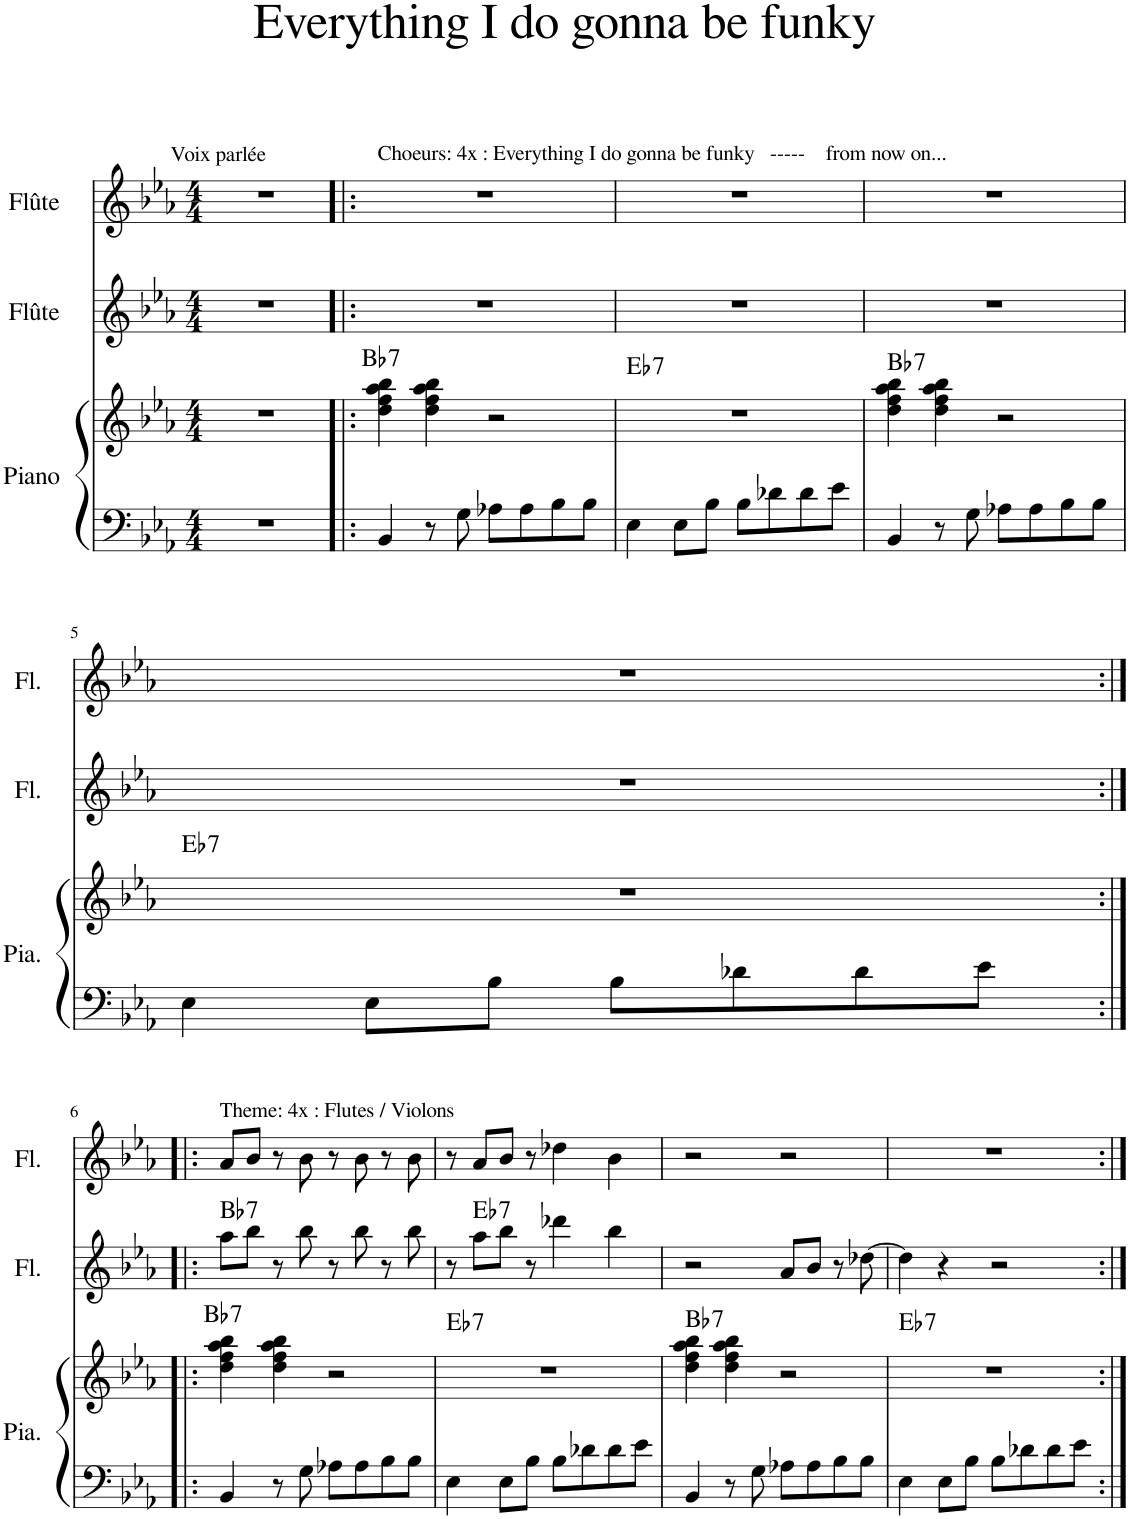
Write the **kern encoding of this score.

**kern	**kern	**harte	**kern	**harte	**kern
*part3	*part3	*part3	*part2	*part2	*part1
*staff4	*staff3	*	*staff2	*	*staff1
*I"Piano	*	*	*I"Flûte	*	*I"Flûte
*I'Pia.	*	*	*I'Fl.	*	*I'Fl.
*clefF4	*clefG2	*	*clefG2	*	*clefG2
*k[b-e-a-]	*k[b-e-a-]	*	*k[b-e-a-]	*	*k[b-e-a-]
*M4/4	*M4/4	*	*M4/4	*	*M4/4
=1	=1	=1	=1	=1	=1
!	!	!	!	!	!LO:TX:a:t=Voix parlée
1r	1r	.	1r	.	1r
=2!|:	=2!|:	=2!|:	=2!|:	=2!|:	=2!|:
!	!	!LO:H:kt=7	!	!	!LO:TX:a:t=Choeurs&colon; 4x &colon; Everything I do gonna be funky   -----    from now on...
4BB-/	4dd\ 4ff\ 4aa-\ 4bb-\	Bb:7	1r	.	1r
8r	4dd\ 4ff\ 4aa-\ 4bb-\	.	.	.	.
8G\	.	.	.	.	.
8A-X\L	2r	.	.	.	.
8A-\	.	.	.	.	.
8B-\	.	.	.	.	.
8B-\J	.	.	.	.	.
=3	=3	=3	=3	=3	=3
!	!	!LO:H:kt=7	!	!	!
4E-\	1r	Eb:7	1r	.	1r
8E-\L	.	.	.	.	.
8B-\J	.	.	.	.	.
8B-\L	.	.	.	.	.
8d-X\	.	.	.	.	.
8d-\	.	.	.	.	.
8e-\J	.	.	.	.	.
=4	=4	=4	=4	=4	=4
!	!	!LO:H:kt=7	!	!	!
4BB-/	4dd\ 4ff\ 4aa-\ 4bb-\	Bb:7	1r	.	1r
8r	4dd\ 4ff\ 4aa-\ 4bb-\	.	.	.	.
8G\	.	.	.	.	.
8A-X\L	2r	.	.	.	.
8A-\	.	.	.	.	.
8B-\	.	.	.	.	.
8B-\J	.	.	.	.	.
!!LO:LB:g=z
=5	=5	=5	=5	=5	=5
!	!	!LO:H:kt=7	!	!	!
4E-\	1r	Eb:7	1r	.	1r
8E-\L	.	.	.	.	.
8B-\J	.	.	.	.	.
8B-\L	.	.	.	.	.
8d-X\	.	.	.	.	.
8d-\	.	.	.	.	.
8e-\J	.	.	.	.	.
!!LO:LB:g=z
=6:|!|:	=6:|!|:	=6:|!|:	=6:|!|:	=6:|!|:	=6:|!|:
!	!	!LO:H:kt=7	!	!LO:H:kt=7	!LO:TX:a:t=Theme&colon; 4x &colon; Flutes / Violons
4BB-/	4dd\ 4ff\ 4aa-\ 4bb-\	Bb:7	8aa-\L	Bb:7	8a-/L
.	.	.	8bb-\J	.	8b-/J
8r	4dd\ 4ff\ 4aa-\ 4bb-\	.	8r	.	8r
8G\	.	.	8bb-\	.	8b-\
8A-X\L	2r	.	8r	.	8r
8A-\	.	.	8bb-\	.	8b-\
8B-\	.	.	8r	.	8r
8B-\J	.	.	8bb-\	.	8b-\
=7	=7	=7	=7	=7	=7
!	!	!LO:H:kt=7	!	!	!
4E-\	1r	Eb:7	8r	.	8r
!	!	!	!	!LO:H:kt=7	!
.	.	.	8aa-\L	Eb:7	8a-/L
8E-\L	.	.	8bb-\J	.	8b-/J
8B-\J	.	.	8r	.	8r
8B-\L	.	.	4ddd-X\	.	4dd-X\
8d-X\	.	.	.	.	.
8d-\	.	.	4bb-\	.	4b-\
8e-\J	.	.	.	.	.
=8	=8	=8	=8	=8	=8
!	!	!LO:H:kt=7	!	!	!
4BB-/	4dd\ 4ff\ 4aa-\ 4bb-\	Bb:7	2r	.	2r
8r	4dd\ 4ff\ 4aa-\ 4bb-\	.	.	.	.
8G\	.	.	.	.	.
8A-X\L	2r	.	8a-/L	.	2r
8A-\	.	.	8b-/J	.	.
8B-\	.	.	8r	.	.
8B-\J	.	.	[8dd-X\	.	.
=9	=9	=9	=9	=9	=9
!	!	!LO:H:kt=7	!	!	!
4E-\	1r	Eb:7	4dd-\]	.	1r
8E-\L	.	.	4r	.	.
8B-\J	.	.	.	.	.
8B-\L	.	.	2r	.	.
8d-X\	.	.	.	.	.
8d-\	.	.	.	.	.
8e-\J	.	.	.	.	.
=:|!	=:|!	=:|!	=:|!	=:|!	=:|!
*-	*-	*-	*-	*-	*-
